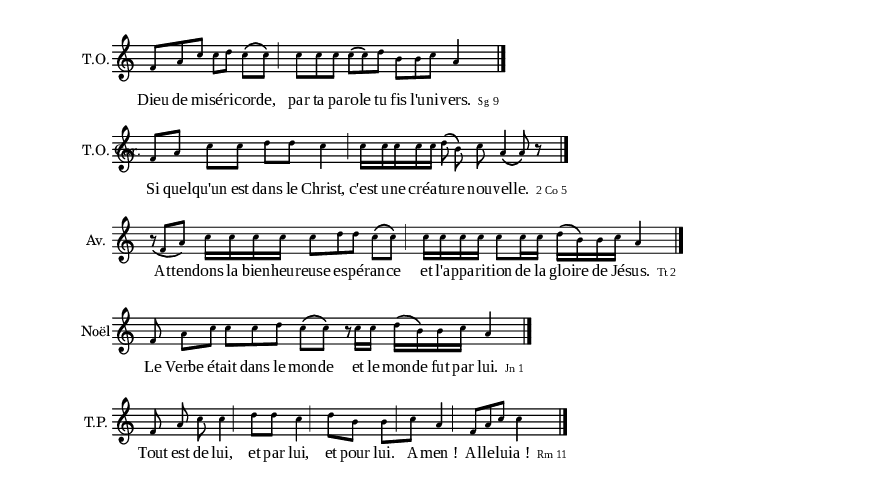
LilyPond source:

\version "2.10.0"
\include "definitions.ly"
%\markup { psaume 32}

\relative a' { 
	\new Staff {
		\cadenzaOn
		\set Staff.instrumentName = \markup{ \center-align {  T.O. } }
		
		\times 2/3 { f8[ a c] }  
		c[ d]
		c[\( c\)] \cesure \pespace
		\times 2/3 { c[ c c] }
		\times 2/3 { c[\( c\) d] }
		\times 2/3 { b[ b c] }  a4
		\endBar
	}
	\addlyrics {
		Dieu de mi -- sé -- ri -- cor -- de, par ta pa -- ro -- le tu fis l'u -- ni -- vers.
		\markup { \citation #"Sg 9" } 
	}
}

\relative a' { 
	\new Staff {
		\cadenzaOn
		\set Staff.instrumentName = \markup{ \center-align { T.O. Car. } }
		f8[ a]
		c[ c]
		d[ d]
		c4
		\cesure
		\times 2/5 { c16[ c c c c] }
		\times 2/3 { d8\( b\) c }
		a4\( a8\) r
		\endBar
	}
	\addlyrics {
		Si quel -- qu'un est dans le Christ, c'est u -- ne cré -- a -- tu -- re nou -- vel -- le.
		\markup { \citation #"2 Co 5" } 
	}
} 
\relative a' { 
	\new Staff {
		\cadenzaOn
		\set Staff.instrumentName = \markup{ \center-align { Av. } }
		\times 2/3 { r8_\( f[ a]\) } c16[ c c c] \times 2/3 { c8[ d d] } c[\( c\)] \cesure \pespace
c16[ c c c] c8[ c16 c] d16[\( b\) b c] a4
		\endBar
	}
	\addlyrics {
		At -- ten -- dons la bien -- heu -- reuse es -- pé -- ran -- ce et l'a -- ppa -- ri -- tion de la glo -- ire de Jé -- sus.
		\markup { \citation #"Tt 2" } 
	}
}

\relative a' { 
	\new Staff {
		\cadenzaOn
		\set Staff.instrumentName = \markup{ \center-align { Noël} }
		f8		
		a8[ c]
		\times 2/3 { c8[ c d] }
		c8[\( c\)]  \espace
		r8 c16[ c]
		d16[\( b\) b c] a4
		\endBar
	}
	\addlyrics {
		Le Verbe ét -- ait dans le mon -- de et le mon -- de fut par lui.
		\markup { \citation #"Jn 1" } 
	}
}


\relative a' { 
	\new Staff {
		\cadenzaOn
		\set Staff.instrumentName = \markup{ \center-align { T.P.} }
		\times 2/3 { f8 a c }
		c4
		\cesure \pespace
		d8[ d]
		c4
		\cesure \pespace
		d8[ b]
		b[ \cesure \pespace c]
		a4
\cesure \pespace \times 2/3 {f8[ a c]} c4
		\endBar
	}
	\addlyrics {
		Tout est de lui, et par lui, et pour lui. A -- "men !"  "Al" -- le -- lu -- "ia !"
		\markup { \citation #"Rm 11" } 
	}
}

